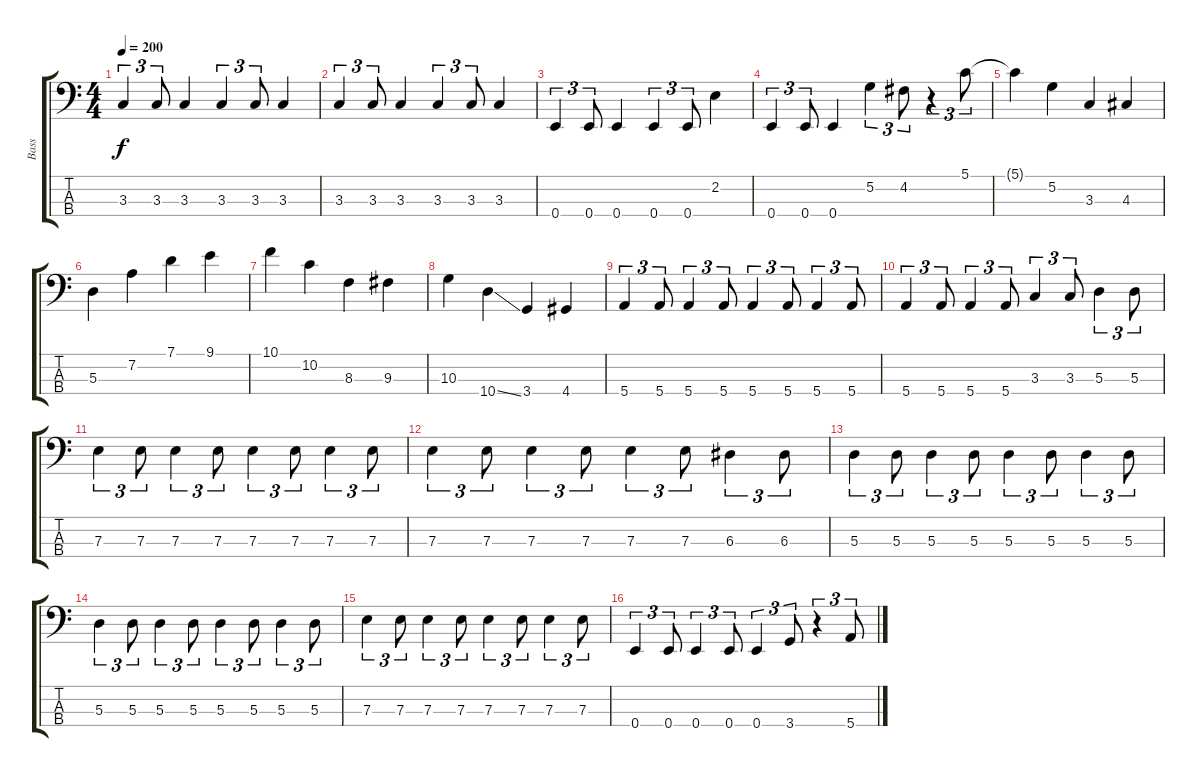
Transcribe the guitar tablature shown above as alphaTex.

\track ("Bass" "Bass") {instrument electricbasspick}
\staff {score tabs}
\tuning (G2 D2 A1 E1) {hide}
\ts (4 4)
\tempo 200
\clef f4
\ks c
3.3{t}.4{tu (3 2) dy f} 3.3.8{tu (3 2)} 3.3.4 3.3.4{tu (3 2)} 3.3.8{tu (3 2)} 3.3.4 |
3.3.4{tu (3 2)} 3.3.8{tu (3 2)} 3.3.4 3.3.4{tu (3 2)} 3.3.8{tu (3 2)} 3.3.4 |
0.4.4{tu (3 2)} 0.4.8{tu (3 2)} 0.4.4 0.4.4{tu (3 2)} 0.4.8{tu (3 2)} 2.2.4 |
0.4.4{tu (3 2)} 0.4.8{tu (3 2)} 0.4.4 5.2.4{tu (3 2)} 4.2.8{tu (3 2)} r.4{tu (3 2)} 5.1.8{tu (3 2)} |
5.1{t}.4 5.2.4 3.3.4 4.3.4 |
5.3.4 7.2.4 7.1.4 9.1.4 |
10.1.4 10.2.4 8.3.4 9.3.4 |
10.3.4 10.4{ss}.4 3.4.4 4.4.4 |
5.4.4{tu (3 2)} 5.4.8{tu (3 2)} 5.4.4{tu (3 2)} 5.4.8{tu (3 2)} 5.4.4{tu (3 2)} 5.4.8{tu (3 2)} 5.4.4{tu (3 2)} 5.4.8{tu (3 2)} |
5.4.4{tu (3 2)} 5.4.8{tu (3 2)} 5.4.4{tu (3 2)} 5.4.8{tu (3 2)} 3.3.4{tu (3 2)} 3.3.8{tu (3 2)} 5.3.4{tu (3 2)} 5.3.8{tu (3 2)} |
7.3.4{tu (3 2)} 7.3.8{tu (3 2)} 7.3.4{tu (3 2)} 7.3.8{tu (3 2)} 7.3.4{tu (3 2)} 7.3.8{tu (3 2)} 7.3.4{tu (3 2)} 7.3.8{tu (3 2)} |
7.3.4{tu (3 2)} 7.3.8{tu (3 2)} 7.3.4{tu (3 2)} 7.3.8{tu (3 2)} 7.3.4{tu (3 2)} 7.3.8{tu (3 2)} 6.3.4{tu (3 2)} 6.3.8{tu (3 2)} |
5.3.4{tu (3 2)} 5.3.8{tu (3 2)} 5.3.4{tu (3 2)} 5.3.8{tu (3 2)} 5.3.4{tu (3 2)} 5.3.8{tu (3 2)} 5.3.4{tu (3 2)} 5.3.8{tu (3 2)} |
5.3.4{tu (3 2)} 5.3.8{tu (3 2)} 5.3.4{tu (3 2)} 5.3.8{tu (3 2)} 5.3.4{tu (3 2)} 5.3.8{tu (3 2)} 5.3.4{tu (3 2)} 5.3.8{tu (3 2)} |
7.3.4{tu (3 2)} 7.3.8{tu (3 2)} 7.3.4{tu (3 2)} 7.3.8{tu (3 2)} 7.3.4{tu (3 2)} 7.3.8{tu (3 2)} 7.3.4{tu (3 2)} 7.3.8{tu (3 2)} |
0.4.4{tu (3 2)} 0.4.8{tu (3 2)} 0.4.4{tu (3 2)} 0.4.8{tu (3 2)} 0.4.4{tu (3 2)} 3.4.8{tu (3 2)} r.4{tu (3 2)} 5.4.8{tu (3 2)}
